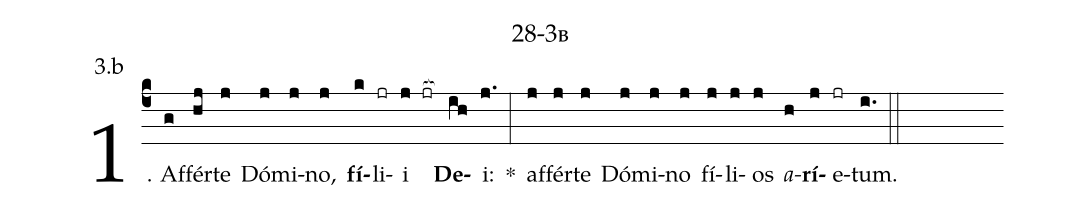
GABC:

name: 28-3b;
annotation: 3.b;
%%
(c4)1. Af(g)fér(hj)te(j) Dó(j)mi(j)no,(j) <b>fí</b>(k)li(jr)i(j jr[ocb:1{]) <b>De</b>(ih[ocb:0}])i:(j.) *(:) af(j)fér(j)te(j) Dó(j)mi(j)no(j) fí(j)li(j)os(j) <i>a</i>(h)<b>rí</b>(j)e(jr)tum.(i.) (::)
